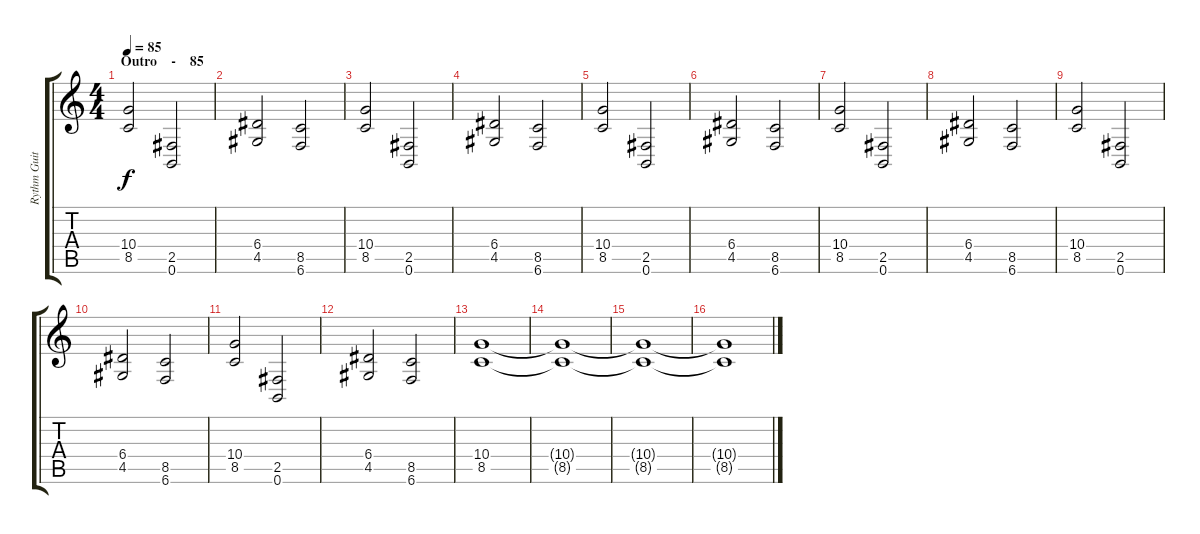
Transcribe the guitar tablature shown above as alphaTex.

\track ("Rythm Guitar" "Rythm Guit") {instrument distortionguitar}
\staff {score tabs}
\tuning (B3 Gb3 D3 A2 E2 B1) {hide}
\ts (4 4)
\section ("" "Outro    -    85")
\tempo 85
\clef g2
\ks c
(10.4 8.5).2{dy f} (2.5 0.6).2 |
(6.4 4.5).2 (8.5 6.6).2 |
(10.4 8.5).2 (2.5 0.6).2 |
(6.4 4.5).2 (8.5 6.6).2 |
(10.4 8.5).2 (2.5 0.6).2 |
(6.4 4.5).2 (8.5 6.6).2 |
(10.4 8.5).2 (2.5 0.6).2 |
(6.4 4.5).2 (8.5 6.6).2 |
(10.4 8.5).2 (2.5 0.6).2 |
(6.4 4.5).2 (8.5 6.6).2 |
(10.4 8.5).2 (2.5 0.6).2 |
(6.4 4.5).2 (8.5 6.6).2 |
(10.4 8.5).1 |
(10.4{t} 8.5{t}).1 |
(10.4{t} 8.5{t}).1 |
(10.4{t} 8.5{t}).1
